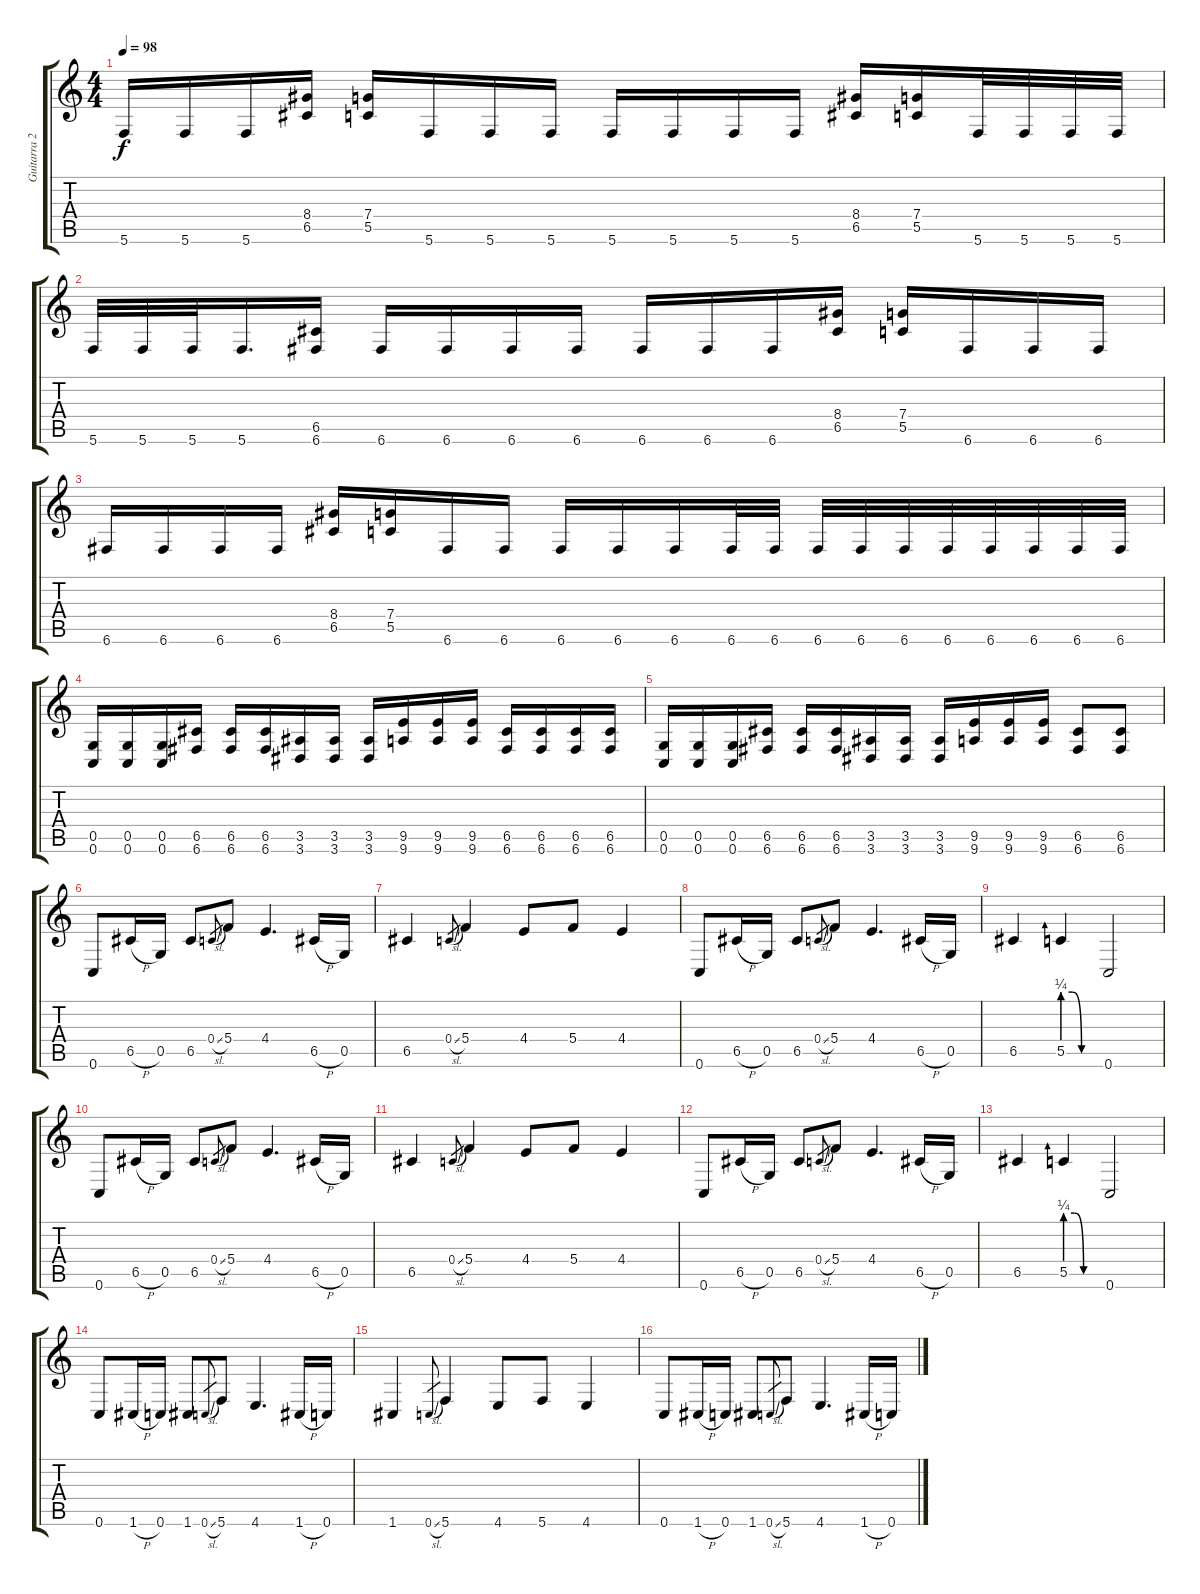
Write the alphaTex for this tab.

\track ("Guitarra 2" "Guitarra 2") {instrument distortionguitar}
\staff {score tabs}
\tuning (D4 A3 F3 C3 G2 C2) {hide}
\ts (4 4)
\tempo 98
\clef g2
\ks c
5.6.16{dy f} 5.6.16 5.6.16 (8.4 6.5).16 (7.4 5.5).16 5.6.16 5.6.16 5.6.16 5.6.16 5.6.16 5.6.16 5.6.16 (8.4 6.5).16 (7.4 5.5).16 5.6.32 5.6.32 5.6.32 5.6.32 |
5.6.32 5.6.32 5.6.32 5.6.16{d} (6.5 6.6).16 6.6.16 6.6.16 6.6.16 6.6.16 6.6.16 6.6.16 6.6.16 (8.4 6.5).16 (7.4 5.5).16 6.6.16 6.6.16 6.6.16 |
6.6.16 6.6.16 6.6.16 6.6.16 (8.4 6.5).16 (7.4 5.5).16 6.6.16 6.6.16 6.6.16 6.6.16 6.6.16 6.6.32 6.6.32 6.6.32 6.6.32 6.6.32 6.6.32 6.6.32 6.6.32 6.6.32 6.6.32 |
(0.5 0.6).16 (0.5 0.6).16 (0.5 0.6).16 (6.5 6.6).16 (6.5 6.6).16 (6.5 6.6).16 (3.5 3.6).16 (3.5 3.6).16 (3.5 3.6).16 (9.5 9.6).16 (9.5 9.6).16 (9.5 9.6).16 (6.5 6.6).16 (6.5 6.6).16 (6.5 6.6).16 (6.5 6.6).16 |
(0.5 0.6).16 (0.5 0.6).16 (0.5 0.6).16 (6.5 6.6).16 (6.5 6.6).16 (6.5 6.6).16 (3.5 3.6).16 (3.5 3.6).16 (3.5 3.6).16 (9.5 9.6).16 (9.5 9.6).16 (9.5 9.6).16 (6.5 6.6).8 (6.5 6.6).8 |
0.6.8{volume 16} 6.5{h}.16 0.5.16 6.5.8 0.4{sl}.8{gr} 5.4.8 4.4.4{d} 6.5{h}.16 0.5.16 |
6.5.4 0.4{sl}.8{gr} 5.4.4 4.4.8 5.4.8 4.4.4 |
0.6.8 6.5{h}.16 0.5.16 6.5.8 0.4{sl}.8{gr} 5.4.8 4.4.4{d} 6.5{h}.16 0.5.16 |
6.5.4 5.5{be (custom 0 1 15 1 30 0 60 0)}.4 0.6.2 |
0.6.8{volume 16} 6.5{h}.16 0.5.16 6.5.8 0.4{sl}.8{gr} 5.4.8 4.4.4{d} 6.5{h}.16 0.5.16 |
6.5.4 0.4{sl}.8{gr} 5.4.4 4.4.8 5.4.8 4.4.4 |
0.6.8 6.5{h}.16 0.5.16 6.5.8 0.4{sl}.8{gr} 5.4.8 4.4.4{d} 6.5{h}.16 0.5.16 |
6.5.4 5.5{be (custom 0 1 15 1 30 0 60 0)}.4 0.6.2 |
0.6.8 1.6{h}.16 0.6.16 1.6.8 0.6{sl}.8{gr} 5.6.8 4.6.4{d} 1.6{h}.16 0.6.16 |
1.6.4 0.6{sl}.8{gr} 5.6.4 4.6.8 5.6.8 4.6.4 |
0.6.8 1.6{h}.16 0.6.16 1.6.8 0.6{sl}.8{gr} 5.6.8 4.6.4{d} 1.6{h}.16 0.6.16
